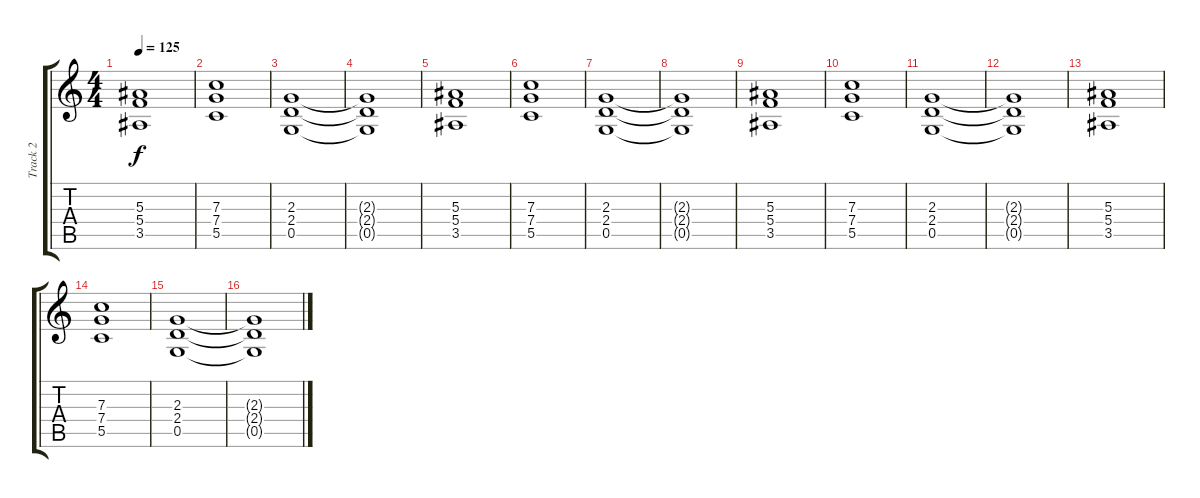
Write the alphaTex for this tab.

\track ("Track 2" "Track 2") {instrument distortionguitar}
\staff {score tabs}
\tuning (D4 A3 F3 C3 G2 D2) {hide}
\ts (4 4)
\tempo 125
\clef g2
\ks c
(5.3 5.4 3.5).1{dy f} |
(7.3 7.4 5.5).1 |
(2.3 2.4 0.5).1 |
(2.3{t} 2.4{t} 0.5{t}).1 |
(5.3 5.4 3.5).1 |
(7.3 7.4 5.5).1 |
(2.3 2.4 0.5).1 |
(2.3{t} 2.4{t} 0.5{t}).1 |
(5.3 5.4 3.5).1 |
(7.3 7.4 5.5).1 |
(2.3 2.4 0.5).1 |
(2.3{t} 2.4{t} 0.5{t}).1 |
(5.3 5.4 3.5).1 |
(7.3 7.4 5.5).1 |
(2.3 2.4 0.5).1 |
(2.3{t} 2.4{t} 0.5{t}).1
